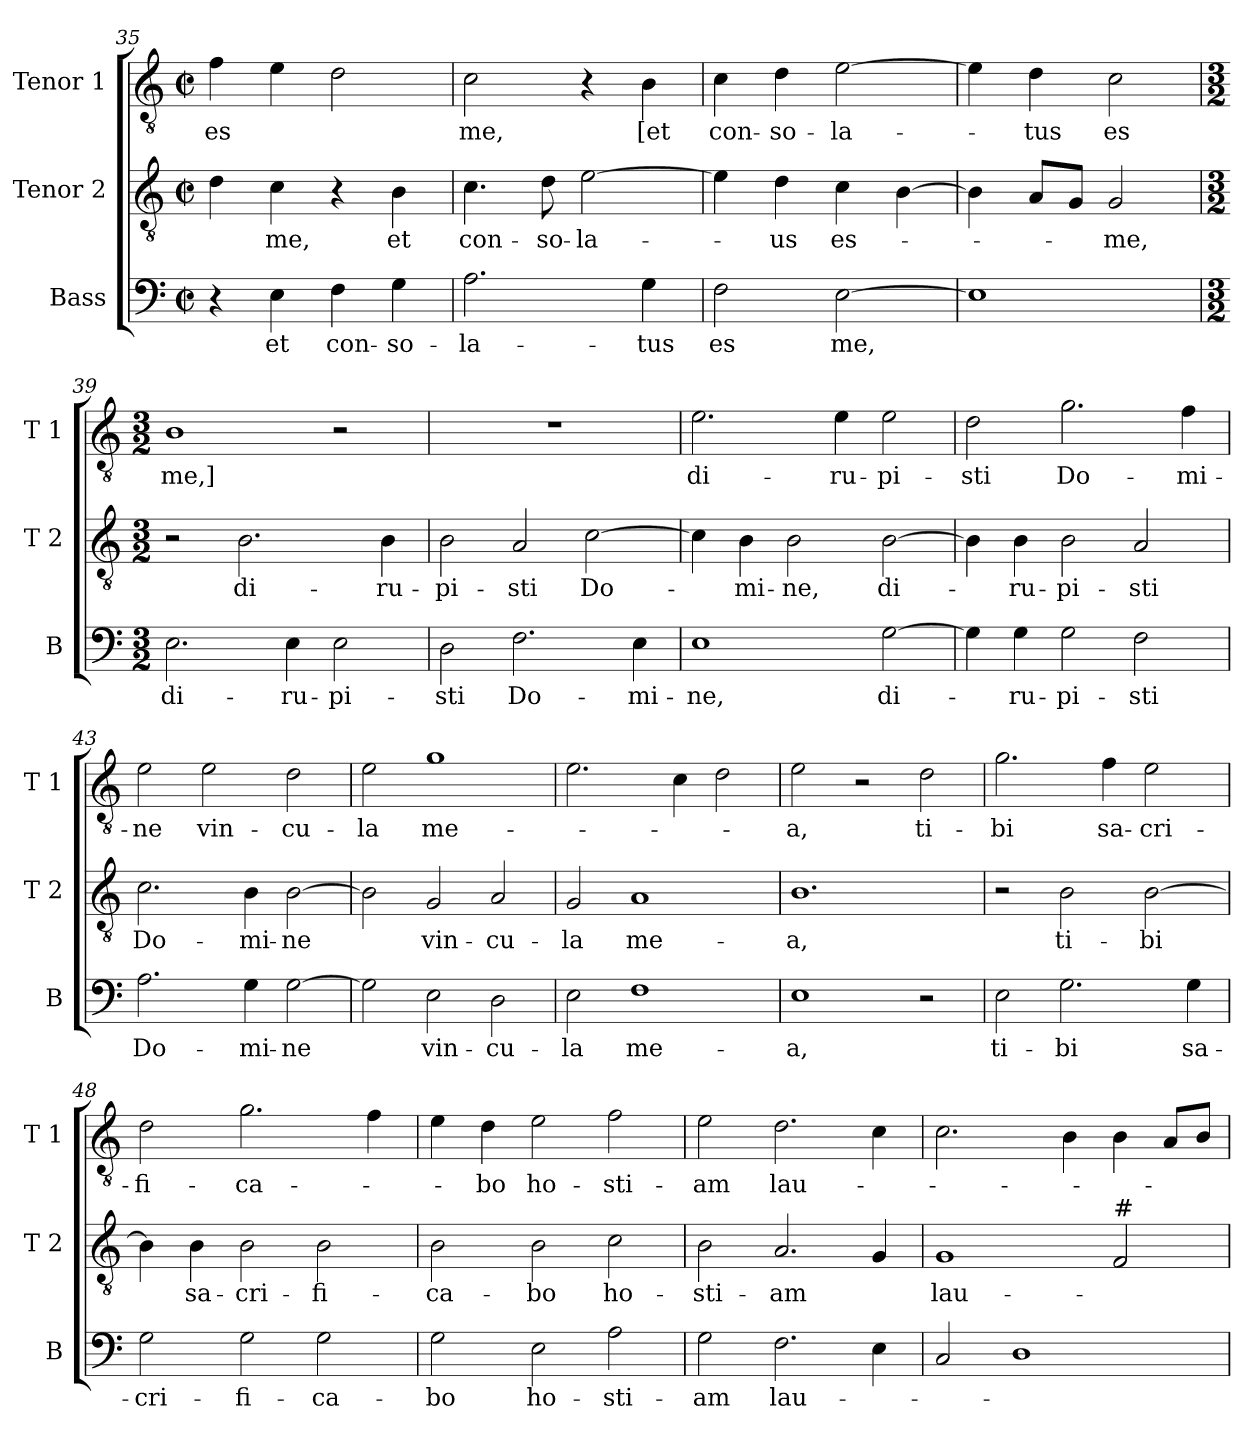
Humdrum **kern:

**kern	**text	**kern	**text	**kern	**text
*part3	*part3	*part2	*part2	*part1	*part1
*staff3	*staff3	*staff2	*staff2	*staff1	*staff1
*I"Bass	*	*I"Tenor 2	*	*I"Tenor 1	*
*I'B	*	*I'T 2	*	*I'T 1	*
*clefF4	*	*clefGv2	*	*clefGv2	*
*k[]	*	*k[]	*	*k[]	*
*C:	*	*C:	*	*C:	*
*M2/2	*	*M2/2	*	*M2/2	*
*met(c|)	*	*met(c|)	*	*met(c|)	*
=35	=35	=35	=35	=35	=35
!	!	!	!	!	!LO:LY:b
4r	.	4d\	.	4f\	es
!	!LO:LY:b	!	!LO:LY:b	!	!
4E\	et	4c\	me,	4e\	.
!	!LO:LY:b	!	!	!	!
4F\	con-	4r	.	2d\	.
!	!LO:LY:b	!	!LO:LY:b	!	!
4G\	-so-	4B\	et	.	.
=36	=36	=36	=36	=36	=36
!	!LO:LY:b	!	!LO:LY:b	!	!LO:LY:b
2.A\	-la-	4.c\	con-	2c\	me,
!	!	!	!LO:LY:b	!	!
.	.	8d\	-so-	.	.
!	!	!	!LO:LY:b	!	!
.	.	[2e\	-la-	4r	.
!	!LO:LY:b	!	!	!	!LO:LY:b
4G\	-tus	.	.	4B\	[et
!!LO:LB:g=z
=37	=37	=37	=37	=37	=37
!	!LO:LY:b	!	!	!	!LO:LY:b
2F\	es	4e\]	.	4c\	con-
!	!	!	!LO:LY:b	!	!LO:LY:b
.	.	4d\	-us	4d\	-so-
!	!LO:LY:b	!	!LO:LY:b	!	!LO:LY:b
[2E\	me,	4c\	es-	[2e\	-la-
.	.	[4B\	.	.	.
=38	=38	=38	=38	=38	=38
1E]	.	4B\]	.	4e\]	.
!	!	!	!	!	!LO:LY:b
.	.	8A/L	.	4d\	-tus
.	.	8G/J	.	.	.
!	!	!	!LO:LY:b	!	!LO:LY:b
.	.	2G/	-me,	2c\	es
=39	=39	=39	=39	=39	=39
*M3/2	*	*M3/2	*	*M3/2	*
!	!LO:LY:b	!	!	!	!LO:LY:b
2.E\	di-	2r	.	1B	me,]
!	!	!	!LO:LY:b	!	!
.	.	2.B\	di-	.	.
!	!LO:LY:b	!	!	!	!
4E\	-ru-	.	.	.	.
!	!LO:LY:b	!	!	!	!
2E\	-pi-	.	.	2r	.
!	!	!	!LO:LY:b	!	!
.	.	4B\	-ru-	.	.
=40	=40	=40	=40	=40	=40
!	!LO:LY:b	!	!LO:LY:b	!	!
2D\	-sti	2B\	-pi-	1.r	.
!	!LO:LY:b	!	!LO:LY:b	!	!
2.F\	Do-	2A/	-sti	.	.
!	!	!	!LO:LY:b	!	!
.	.	[2c\	Do-	.	.
!	!LO:LY:b	!	!	!	!
4E\	-mi-	.	.	.	.
=41	=41	=41	=41	=41	=41
!	!LO:LY:b	!	!	!	!LO:LY:b
1E	-ne,	4c\]	.	2.e\	di-
!	!	!	!LO:LY:b	!	!
.	.	4B\	-mi-	.	.
!	!	!	!LO:LY:b	!	!
.	.	2B\	-ne,	.	.
!	!	!	!	!	!LO:LY:b
.	.	.	.	4e\	-ru-
!	!LO:LY:b	!	!LO:LY:b	!	!LO:LY:b
[2G\	di-	[2B\	di-	2e\	-pi-
=42	=42	=42	=42	=42	=42
!	!	!	!	!	!LO:LY:b
4G\]	.	4B\]	.	2d\	-sti
!	!LO:LY:b	!	!LO:LY:b	!	!
4G\	-ru-	4B\	-ru-	.	.
!	!LO:LY:b	!	!LO:LY:b	!	!LO:LY:b
2G\	-pi-	2B\	-pi-	2.g\	Do-
!	!LO:LY:b	!	!LO:LY:b	!	!
2F\	-sti	2A/	-sti	.	.
!	!	!	!	!	!LO:LY:b
.	.	.	.	4f\	-mi-
!!LO:PB:g=z
=43	=43	=43	=43	=43	=43
!	!LO:LY:b	!	!LO:LY:b	!	!LO:LY:b
2.A\	Do-	2.c\	Do-	2e\	-ne
!	!	!	!	!	!LO:LY:b
.	.	.	.	2e\	vin-
!	!LO:LY:b	!	!LO:LY:b	!	!
4G\	-mi-	4B\	-mi-	.	.
!	!LO:LY:b	!	!LO:LY:b	!	!LO:LY:b
[2G\	-ne	[2B\	-ne	2d\	-cu-
=44	=44	=44	=44	=44	=44
!	!	!	!	!	!LO:LY:b
2G\]	.	2B\]	.	2e\	-la
!	!LO:LY:b	!	!LO:LY:b	!	!LO:LY:b
2E\	vin-	2G/	vin-	1g	me-
!	!LO:LY:b	!	!LO:LY:b	!	!
2D\	-cu-	2A/	-cu-	.	.
=45	=45	=45	=45	=45	=45
!	!LO:LY:b	!	!LO:LY:b	!	!
2E\	-la	2G/	-la	2.e\	.
!	!LO:LY:b	!	!LO:LY:b	!	!
1F	me-	1A	me-	.	.
.	.	.	.	4c\	.
.	.	.	.	2d\	.
=46	=46	=46	=46	=46	=46
!	!LO:LY:b	!	!LO:LY:b	!	!LO:LY:b
1E	-a,	1.B	-a,	2e\	-a,
.	.	.	.	2r	.
!	!	!	!	!	!LO:LY:b
2r	.	.	.	2d\	ti-
=47	=47	=47	=47	=47	=47
!	!LO:LY:b	!	!	!	!LO:LY:b
2E\	ti-	2r	.	2.g\	-bi
!	!LO:LY:b	!	!LO:LY:b	!	!
2.G\	-bi	2B\	ti-	.	.
!	!	!	!	!	!LO:LY:b
.	.	.	.	4f\	sa-
!	!	!	!LO:LY:b	!	!LO:LY:b
.	.	[2B\	-bi	2e\	-cri-
!	!LO:LY:b	!	!	!	!
4G\	sa-	.	.	.	.
=48	=48	=48	=48	=48	=48
!	!LO:LY:b	!	!	!	!LO:LY:b
2G\	-cri-	4B\]	.	2d\	-fi-
!	!	!	!LO:LY:b	!	!
.	.	4B\	sa-	.	.
!	!LO:LY:b	!	!LO:LY:b	!	!LO:LY:b
2G\	-fi-	2B\	-cri-	2.g\	-ca-
!	!LO:LY:b	!	!LO:LY:b	!	!
2G\	-ca-	2B\	-fi-	.	.
.	.	.	.	4f\	.
!!LO:LB:g=z
=49	=49	=49	=49	=49	=49
!	!LO:LY:b	!	!LO:LY:b	!	!
2G\	-bo	2B\	-ca-	4e\	.
!	!	!	!	!	!LO:LY:b
.	.	.	.	4d\	-bo
!	!LO:LY:b	!	!LO:LY:b	!	!LO:LY:b
2E\	ho-	2B\	-bo	2e\	ho-
!	!LO:LY:b	!	!LO:LY:b	!	!LO:LY:b
2A\	-sti-	2c\	ho-	2f\	-sti-
=50	=50	=50	=50	=50	=50
!	!LO:LY:b	!	!LO:LY:b	!	!LO:LY:b
2G\	-am	2B\	-sti-	2e\	-am
!	!LO:LY:b	!	!LO:LY:b	!	!LO:LY:b
2.F\	lau-	2.A/	-am	2.d\	lau-
4E\	.	4G/	.	4c\	.
=51	=51	=51	=51	=51	=51
!	!	!	!LO:LY:b	!	!
2C/	.	1G	lau-	2.c\	.
1D	.	.	.	.	.
.	.	.	.	4B\	.
!	!	!LO:TX:a:t=#	!	!	!
.	.	2F/	.	4B\	.
.	.	.	.	8A/L	.
.	.	.	.	8B/J	.
=	=	=	=	=	=
*-	*-	*-	*-	*-	*-
